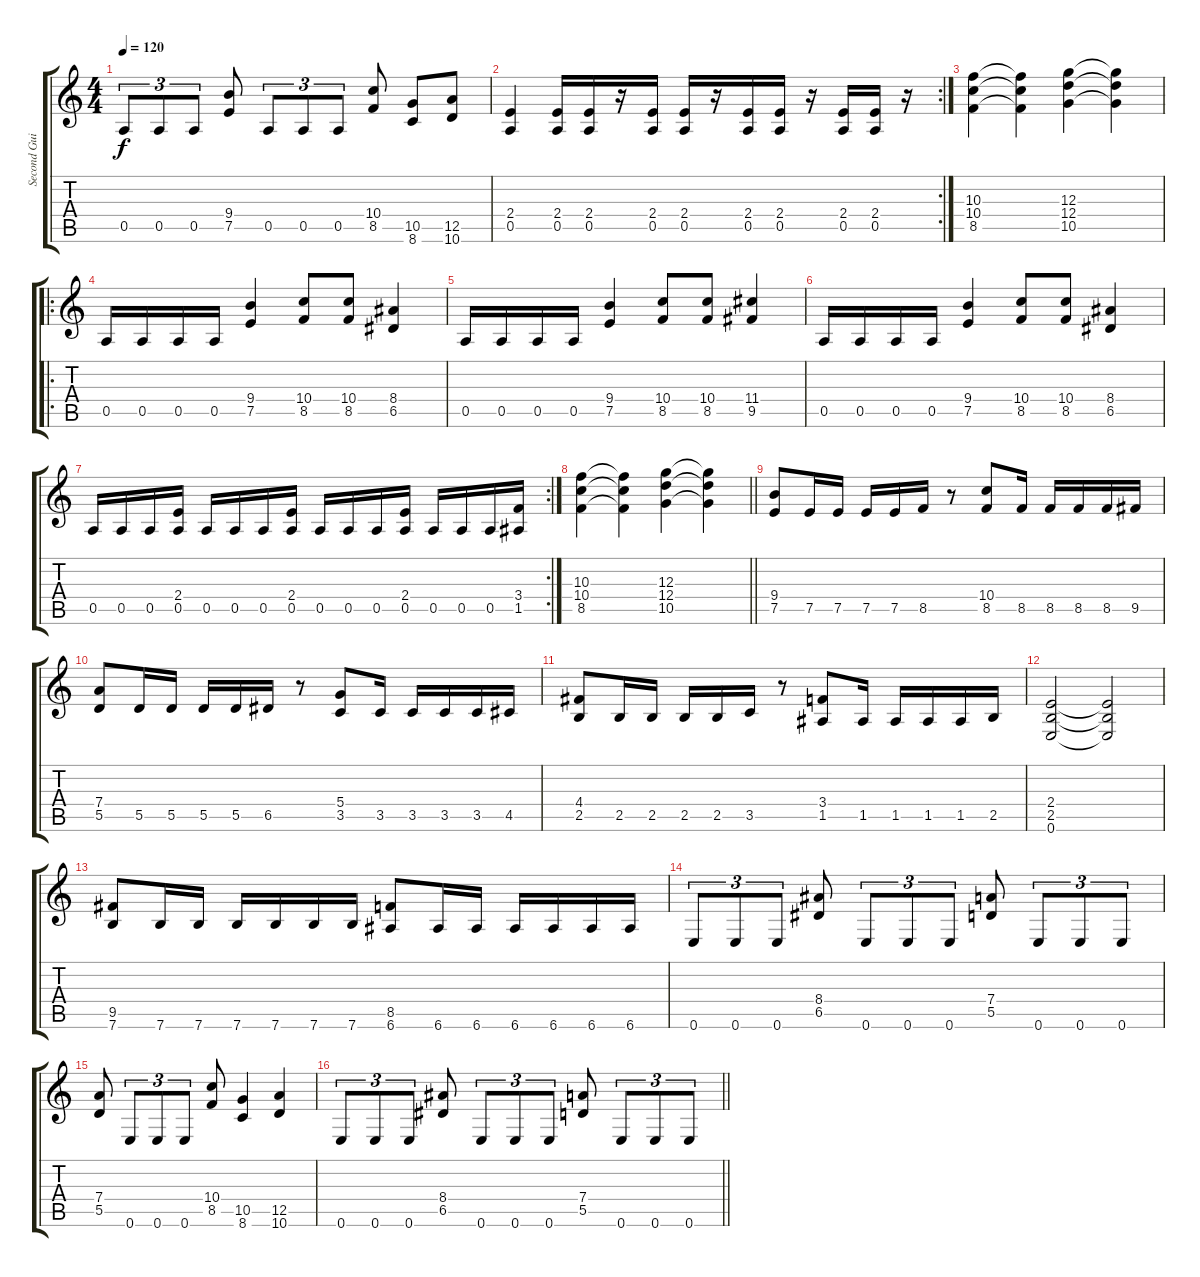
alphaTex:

\track ("Second Guitar" "Second Gui") {instrument overdrivenguitar}
\staff {score tabs}
\tuning (E4 B3 G3 D3 A2 E2) {hide}
\ts (4 4)
\tempo 120
\clef g2
\ks c
0.5.8{tu (3 2) dy f} 0.5.8{tu (3 2)} 0.5.8{tu (3 2)} (9.4 7.5).8 0.5.8{tu (3 2)} 0.5.8{tu (3 2)} 0.5.8{tu (3 2)} (10.4 8.5).8 (10.5 8.6).8 (12.5 10.6).8 |
\rc 2
(2.4 0.5).4 (2.4 0.5).16 (2.4 0.5).16 r.16 (2.4 0.5).16 (2.4 0.5).16 r.16 (2.4 0.5).16 (2.4 0.5).16 r.16 (2.4 0.5).16 (2.4 0.5).16 r.16 |
(10.3 10.4 8.5).4 (10.3{t} 10.4{t} 8.5{t}).4 (12.3 12.4 10.5).4 (12.3{t} 12.4{t} 10.5{t}).4 |
\ro
0.5.16 0.5.16 0.5.16 0.5.16 (9.4 7.5).4 (10.4 8.5).8 (10.4 8.5).8 (8.4 6.5).4 |
0.5.16 0.5.16 0.5.16 0.5.16 (9.4 7.5).4 (10.4 8.5).8 (10.4 8.5).8 (11.4 9.5).4 |
0.5.16 0.5.16 0.5.16 0.5.16 (9.4 7.5).4 (10.4 8.5).8 (10.4 8.5).8 (8.4 6.5).4 |
\rc 2
0.5.16 0.5.16 0.5.16 (2.4 0.5).16 0.5.16 0.5.16 0.5.16 (2.4 0.5).16 0.5.16 0.5.16 0.5.16 (2.4 0.5).16 0.5.16 0.5.16 0.5.16 (3.4 1.5).16 |
\barLineRight lightlight
(10.3 10.4 8.5).4 (10.3{t} 10.4{t} 8.5{t}).4 (12.3 12.4 10.5).4 (12.3{t} 12.4{t} 10.5{t}).4 |
(9.4 7.5).8 7.5.16 7.5.16 7.5.16 7.5.16 8.5.16 r.8 (10.4 8.5).8 8.5.16 8.5.16 8.5.16 8.5.16 9.5.16 |
(7.4 5.5).8 5.5.16 5.5.16 5.5.16 5.5.16 6.5.16 r.8 (5.4 3.5).8 3.5.16 3.5.16 3.5.16 3.5.16 4.5.16 |
(4.4 2.5).8 2.5.16 2.5.16 2.5.16 2.5.16 3.5.16 r.8 (3.4 1.5).8 1.5.16 1.5.16 1.5.16 1.5.16 2.5.16 |
(2.4 2.5 0.6).2 (2.4{t} 2.5{t} 0.6{t}).2 |
(9.5 7.6).8 7.6.16 7.6.16 7.6.16 7.6.16 7.6.16 7.6.16 (8.5 6.6).8 6.6.16 6.6.16 6.6.16 6.6.16 6.6.16 6.6.16 |
0.6.8{tu (3 2)} 0.6.8{tu (3 2)} 0.6.8{tu (3 2)} (8.4 6.5).8 0.6.8{tu (3 2)} 0.6.8{tu (3 2)} 0.6.8{tu (3 2)} (7.4 5.5).8 0.6.8{tu (3 2)} 0.6.8{tu (3 2)} 0.6.8{tu (3 2)} |
(7.4 5.5).8 0.6.8{tu (3 2)} 0.6.8{tu (3 2)} 0.6.8{tu (3 2)} (10.4 8.5).8 (10.5 8.6).4 (12.5 10.6).4 |
\barLineRight lightlight
0.6.8{tu (3 2)} 0.6.8{tu (3 2)} 0.6.8{tu (3 2)} (8.4 6.5).8 0.6.8{tu (3 2)} 0.6.8{tu (3 2)} 0.6.8{tu (3 2)} (7.4 5.5).8 0.6.8{tu (3 2)} 0.6.8{tu (3 2)} 0.6.8{tu (3 2)}
